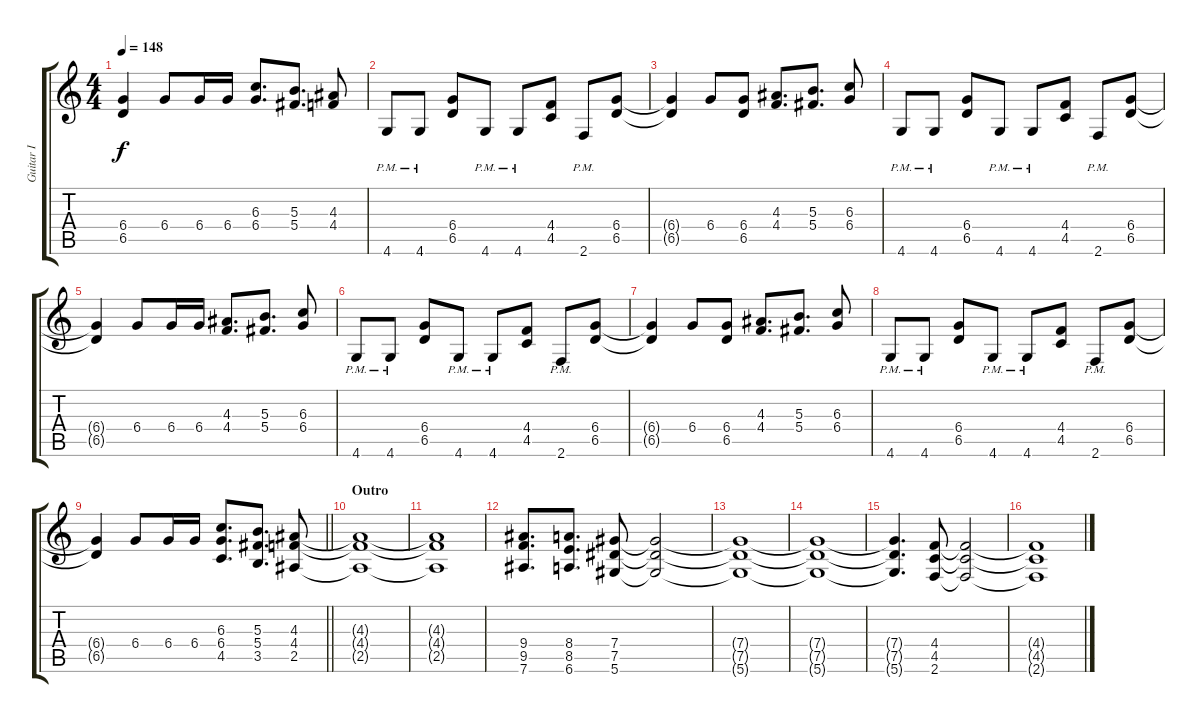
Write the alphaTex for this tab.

\track ("Guitar I" "Guitar I") {instrument distortionguitar}
\staff {score tabs}
\tuning (Eb4 Bb3 Gb3 Db3 Ab2 Eb2) {hide}
\ts (4 4)
\tempo 148
\clef g2
\ks c
(6.4{t} 6.5{t}).4{dy f} 6.4.8 6.4.16 6.4.16 (6.3 6.4).8{d} (5.3 5.4).8{d} (4.3 4.4).8 |
4.6{pm}.8 4.6{pm}.8 (6.4 6.5).8 4.6{pm}.8 4.6{pm}.8 (4.4 4.5).8 2.6{pm}.8 (6.4 6.5).8 |
(6.4{t} 6.5{t}).4 6.4.8 (6.4 6.5).8 (4.3 4.4).8{d} (5.3 5.4).8{d} (6.3 6.4).8 |
4.6{pm}.8 4.6{pm}.8 (6.4 6.5).8 4.6{pm}.8 4.6{pm}.8 (4.4 4.5).8 2.6{pm}.8 (6.4 6.5).8 |
(6.4{t} 6.5{t}).4 6.4.8 6.4.16 6.4.16 (4.3 4.4).8{d} (5.3 5.4).8{d} (6.3 6.4).8 |
4.6{pm}.8 4.6{pm}.8 (6.4 6.5).8 4.6{pm}.8 4.6{pm}.8 (4.4 4.5).8 2.6{pm}.8 (6.4 6.5).8 |
(6.4{t} 6.5{t}).4 6.4.8 (6.4 6.5).8 (4.3 4.4).8{d} (5.3 5.4).8{d} (6.3 6.4).8 |
4.6{pm}.8 4.6{pm}.8 (6.4 6.5).8 4.6{pm}.8 4.6{pm}.8 (4.4 4.5).8 2.6{pm}.8 (6.4 6.5).8 |
\barLineRight lightlight
(6.4{t} 6.5{t}).4 6.4.8 6.4.16 6.4.16 (6.3 6.4 4.5).8{d} (5.3 5.4 3.5).8{d} (4.3 4.4 2.5).8 |
\section ("" "Outro")
(4.3{t} 4.4{t} 2.5{t}).1 |
(4.3{t} 4.4{t} 2.5{t}).1 |
(9.4 9.5 7.6).8{d} (8.4 8.5 6.6).8{d} (7.4 7.5 5.6).8 (7.4{t} 7.5{t} 5.6{t}).2 |
(7.4{t} 7.5{t} 5.6{t}).1 |
(7.4{t} 7.5{t} 5.6{t}).1 |
(7.4{t} 7.5{t} 5.6{t}).4{d} (4.4 4.5 2.6).8 (4.4{t} 4.5{t} 2.6{t}).2 |
(4.4{t} 4.5{t} 2.6{t}).1
